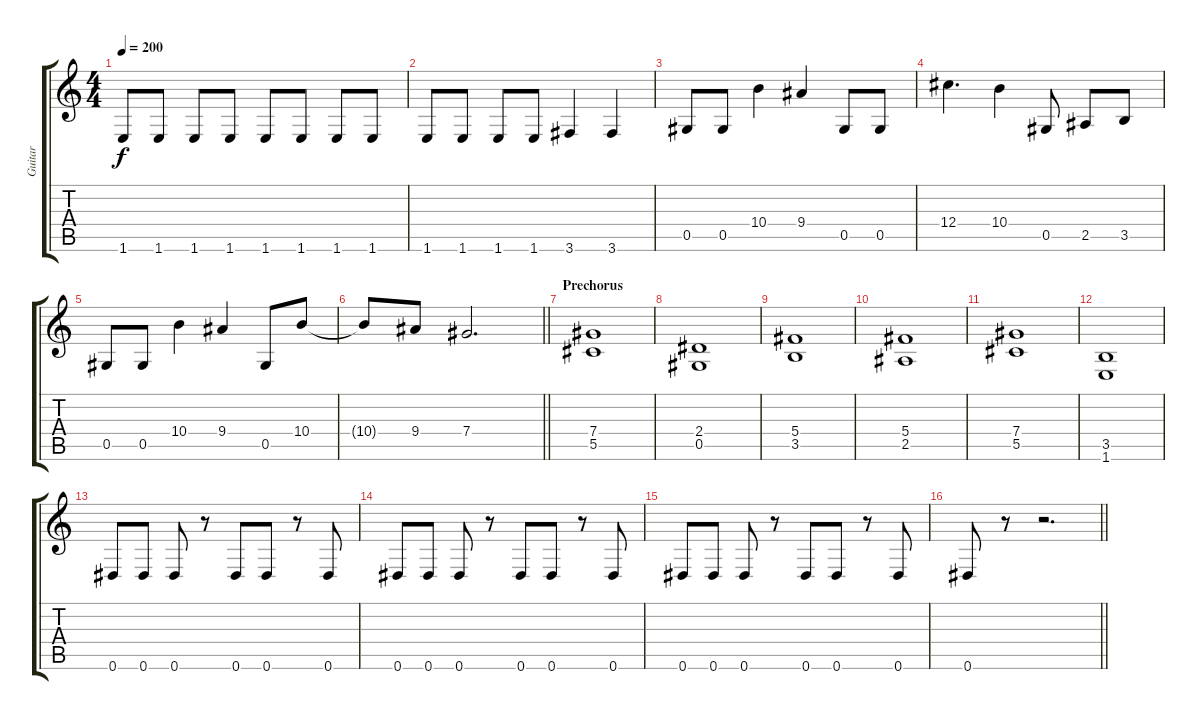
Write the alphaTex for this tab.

\track ("Guitar" "Guitar") {instrument distortionguitar}
\staff {score tabs}
\tuning (Eb4 Bb3 Gb3 Db3 Ab2 Eb2) {hide}
\ts (4 4)
\tempo 200
\clef g2
\ks c
1.6.8{dy f} 1.6.8 1.6.8 1.6.8 1.6.8 1.6.8 1.6.8 1.6.8 |
1.6.8 1.6.8 1.6.8 1.6.8 3.6.4 3.6.4 |
0.5.8 0.5.8 10.4.4 9.4.4 0.5.8 0.5.8 |
12.4.4{d} 10.4.4 0.5.8 2.5.8 3.5.8 |
0.5.8 0.5.8 10.4.4 9.4.4 0.5.8 10.4.8 |
\barLineRight lightlight
10.4{t}.8 9.4.8 7.4.2{d} |
\section ("" "Prechorus")
(7.4 5.5).1 |
(2.4 0.5).1 |
(5.4 3.5).1 |
(5.4 2.5).1 |
(7.4 5.5).1 |
(3.5 1.6).1 |
0.6.8 0.6.8 0.6.8 r.8 0.6.8 0.6.8 r.8 0.6.8 |
0.6.8 0.6.8 0.6.8 r.8 0.6.8 0.6.8 r.8 0.6.8 |
0.6.8 0.6.8 0.6.8 r.8 0.6.8 0.6.8 r.8 0.6.8 |
\barLineRight lightlight
0.6.8 r.8 r.2{d}
